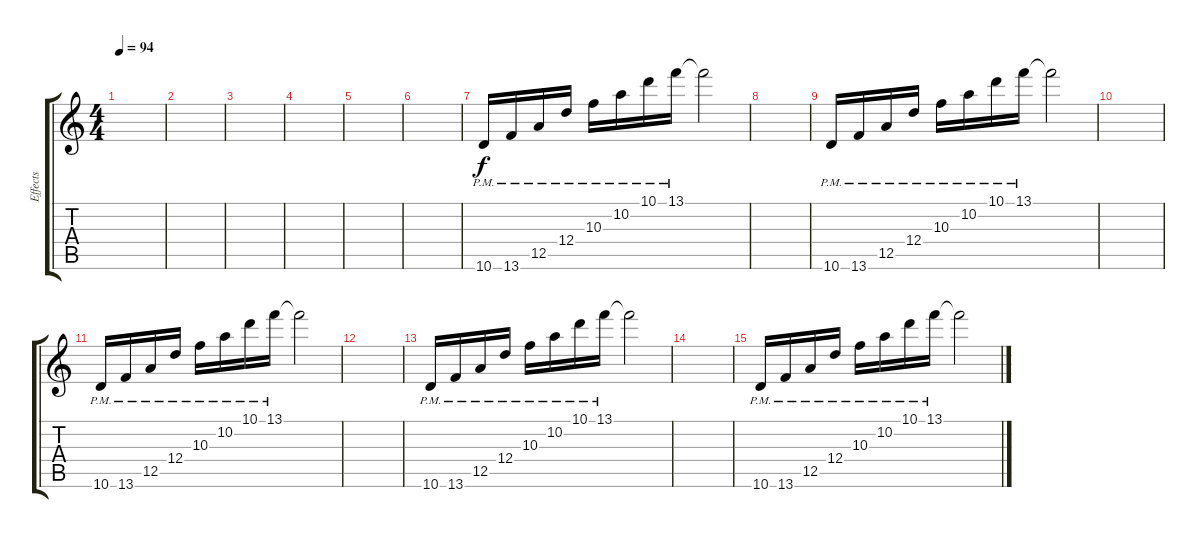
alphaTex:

\track ("Effects" "Effects") {instrument acousticguitarsteel}
\staff {score tabs}
\tuning (E4 B3 G3 D3 A2 E2) {hide}
\ts (4 4)
\tempo 94
\clef g2
\ks c
|
|
|
|
|
|
10.6{pm}.16 13.6{pm}.16 12.5{pm}.16 12.4{pm}.16 10.3{pm}.16 10.2{pm}.16 10.1{pm}.16 13.1{pm}.16 13.1{t}.2 |
|
10.6{pm}.16 13.6{pm}.16 12.5{pm}.16 12.4{pm}.16 10.3{pm}.16 10.2{pm}.16 10.1{pm}.16 13.1{pm}.16 13.1{t}.2 |
|
10.6{pm}.16 13.6{pm}.16 12.5{pm}.16 12.4{pm}.16 10.3{pm}.16 10.2{pm}.16 10.1{pm}.16 13.1{pm}.16 13.1{t}.2 |
|
10.6{pm}.16 13.6{pm}.16 12.5{pm}.16 12.4{pm}.16 10.3{pm}.16 10.2{pm}.16 10.1{pm}.16 13.1{pm}.16 13.1{t}.2 |
|
10.6{pm}.16 13.6{pm}.16 12.5{pm}.16 12.4{pm}.16 10.3{pm}.16 10.2{pm}.16 10.1{pm}.16 13.1{pm}.16 13.1{t}.2
